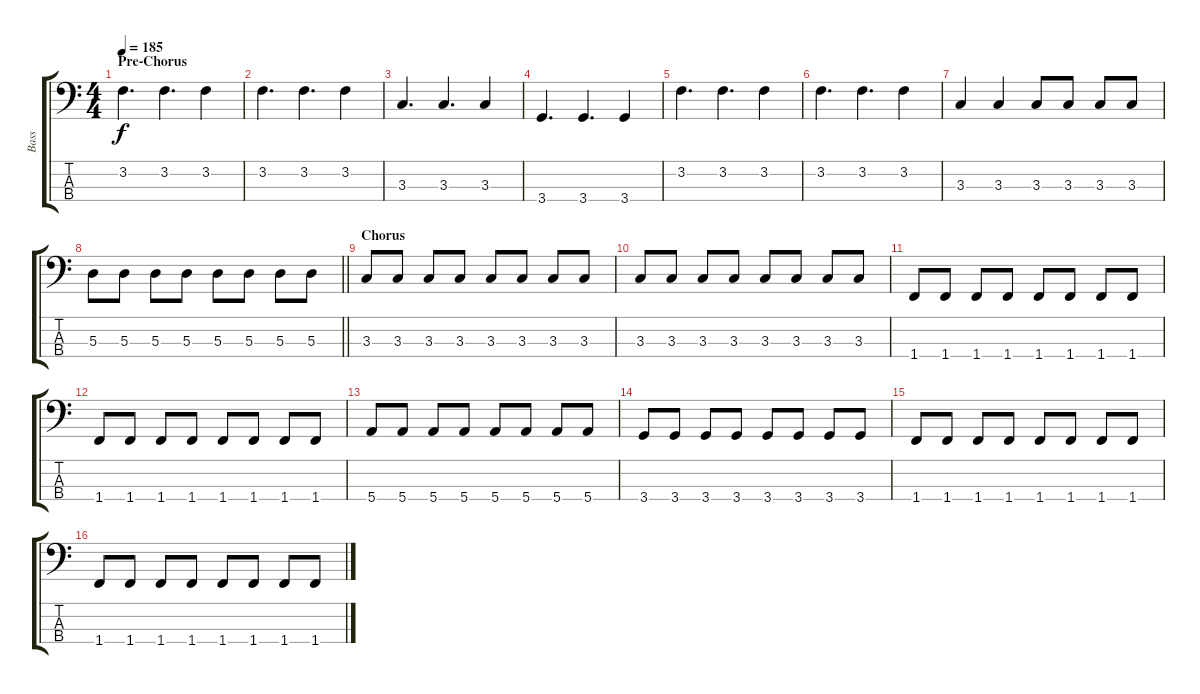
\track ("Bass" "Bass") {instrument electricbasspick}
\staff {score tabs}
\tuning (G2 D2 A1 E1) {hide}
\ts (4 4)
\section ("" "Pre-Chorus")
\tempo 185
\clef f4
\ks c
3.2.4{d dy f} 3.2.4{d} 3.2.4 |
3.2.4{d} 3.2.4{d} 3.2.4 |
3.3.4{d} 3.3.4{d} 3.3.4 |
3.4.4{d} 3.4.4{d} 3.4.4 |
3.2.4{d} 3.2.4{d} 3.2.4 |
3.2.4{d} 3.2.4{d} 3.2.4 |
3.3.4 3.3.4 3.3.8 3.3.8 3.3.8 3.3.8 |
\barLineRight lightlight
5.3.8 5.3.8 5.3.8 5.3.8 5.3.8 5.3.8 5.3.8 5.3.8 |
\section ("" "Chorus")
3.3.8 3.3.8 3.3.8 3.3.8 3.3.8 3.3.8 3.3.8 3.3.8 |
3.3.8 3.3.8 3.3.8 3.3.8 3.3.8 3.3.8 3.3.8 3.3.8 |
1.4.8 1.4.8 1.4.8 1.4.8 1.4.8 1.4.8 1.4.8 1.4.8 |
1.4.8 1.4.8 1.4.8 1.4.8 1.4.8 1.4.8 1.4.8 1.4.8 |
5.4.8 5.4.8 5.4.8 5.4.8 5.4.8 5.4.8 5.4.8 5.4.8 |
3.4.8 3.4.8 3.4.8 3.4.8 3.4.8 3.4.8 3.4.8 3.4.8 |
1.4.8 1.4.8 1.4.8 1.4.8 1.4.8 1.4.8 1.4.8 1.4.8 |
1.4.8 1.4.8 1.4.8 1.4.8 1.4.8 1.4.8 1.4.8 1.4.8
